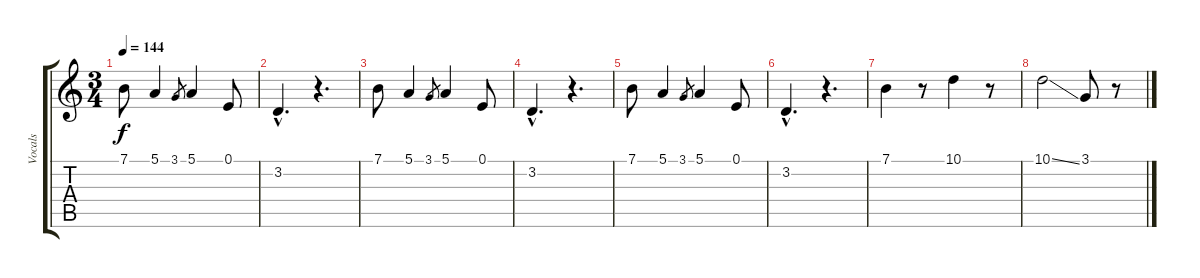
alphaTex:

\track ("Vocals" "Vocals") {instrument lead1square}
\staff {score tabs}
\tuning (E4 B3 G3 D3 A2 E2) {hide}
\ts (3 4)
\tempo 144
\clef g2
\ks c
7.1.8{dy f} 5.1.4 3.1.8{gr} 5.1.4 0.1.8 |
3.2{hac}.4{d} r.4{d} |
7.1.8 5.1.4 3.1.8{gr} 5.1.4 0.1.8 |
3.2{hac}.4{d} r.4{d} |
7.1.8 5.1.4 3.1.8{gr} 5.1.4 0.1.8 |
3.2{hac}.4{d} r.4{d} |
7.1.4 r.8 10.1.4 r.8 |
10.1{ss}.2 3.1.8 r.8
